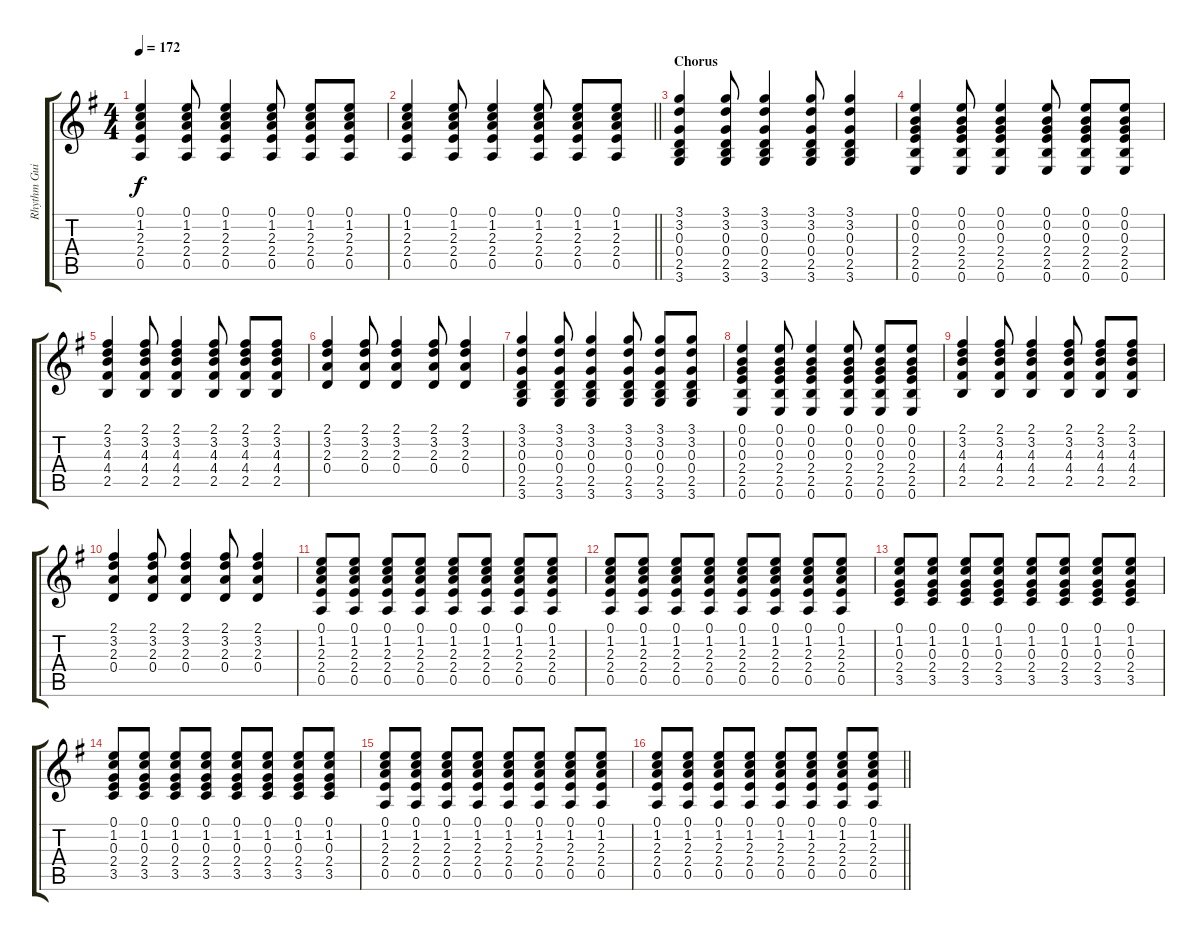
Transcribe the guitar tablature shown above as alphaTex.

\track ("Rhythm Guitar" "Rhythm Gui") {instrument electricguitarclean}
\staff {score tabs}
\tuning (E4 B3 G3 D3 A2 E2) {hide}
\ts (4 4)
\tempo 172
\clef g2
\ks g
(0.1 1.2 2.3 2.4 0.5).4{dy f} (0.1 1.2 2.3 2.4 0.5).8 (0.1 1.2 2.3 2.4 0.5).4 (0.1 1.2 2.3 2.4 0.5).8 (0.1 1.2 2.3 2.4 0.5).8 (0.1 1.2 2.3 2.4 0.5).8 |
\barLineRight lightlight
(0.1 1.2 2.3 2.4 0.5).4 (0.1 1.2 2.3 2.4 0.5).8 (0.1 1.2 2.3 2.4 0.5).4 (0.1 1.2 2.3 2.4 0.5).8 (0.1 1.2 2.3 2.4 0.5).8 (0.1 1.2 2.3 2.4 0.5).8 |
\section ("" "Chorus")
(3.1 3.2 0.3 0.4 2.5 3.6).4 (3.1 3.2 0.3 0.4 2.5 3.6).8 (3.1 3.2 0.3 0.4 2.5 3.6).4 (3.1 3.2 0.3 0.4 2.5 3.6).8 (3.1 3.2 0.3 0.4 2.5 3.6).4 |
(0.1 0.2 0.3 2.4 2.5 0.6).4 (0.1 0.2 0.3 2.4 2.5 0.6).8 (0.1 0.2 0.3 2.4 2.5 0.6).4 (0.1 0.2 0.3 2.4 2.5 0.6).8 (0.1 0.2 0.3 2.4 2.5 0.6).8 (0.1 0.2 0.3 2.4 2.5 0.6).8 |
(2.1 3.2 4.3 4.4 2.5).4 (2.1 3.2 4.3 4.4 2.5).8 (2.1 3.2 4.3 4.4 2.5).4 (2.1 3.2 4.3 4.4 2.5).8 (2.1 3.2 4.3 4.4 2.5).8 (2.1 3.2 4.3 4.4 2.5).8 |
(2.1 3.2 2.3 0.4).4 (2.1 3.2 2.3 0.4).8 (2.1 3.2 2.3 0.4).4 (2.1 3.2 2.3 0.4).8 (2.1 3.2 2.3 0.4).4 |
(3.1 3.2 0.3 0.4 2.5 3.6).4 (3.1 3.2 0.3 0.4 2.5 3.6).8 (3.1 3.2 0.3 0.4 2.5 3.6).4 (3.1 3.2 0.3 0.4 2.5 3.6).8 (3.1 3.2 0.3 0.4 2.5 3.6).8 (3.1 3.2 0.3 0.4 2.5 3.6).8 |
(0.1 0.2 0.3 2.4 2.5 0.6).4 (0.1 0.2 0.3 2.4 2.5 0.6).8 (0.1 0.2 0.3 2.4 2.5 0.6).4 (0.1 0.2 0.3 2.4 2.5 0.6).8 (0.1 0.2 0.3 2.4 2.5 0.6).8 (0.1 0.2 0.3 2.4 2.5 0.6).8 |
(2.1 3.2 4.3 4.4 2.5).4 (2.1 3.2 4.3 4.4 2.5).8 (2.1 3.2 4.3 4.4 2.5).4 (2.1 3.2 4.3 4.4 2.5).8 (2.1 3.2 4.3 4.4 2.5).8 (2.1 3.2 4.3 4.4 2.5).8 |
(2.1 3.2 2.3 0.4).4 (2.1 3.2 2.3 0.4).8 (2.1 3.2 2.3 0.4).4 (2.1 3.2 2.3 0.4).8 (2.1 3.2 2.3 0.4).4 |
(0.1 1.2 2.3 2.4 0.5).8 (0.1 1.2 2.3 2.4 0.5).8 (0.1 1.2 2.3 2.4 0.5).8 (0.1 1.2 2.3 2.4 0.5).8 (0.1 1.2 2.3 2.4 0.5).8 (0.1 1.2 2.3 2.4 0.5).8 (0.1 1.2 2.3 2.4 0.5).8 (0.1 1.2 2.3 2.4 0.5).8 |
(0.1 1.2 2.3 2.4 0.5).8 (0.1 1.2 2.3 2.4 0.5).8 (0.1 1.2 2.3 2.4 0.5).8 (0.1 1.2 2.3 2.4 0.5).8 (0.1 1.2 2.3 2.4 0.5).8 (0.1 1.2 2.3 2.4 0.5).8 (0.1 1.2 2.3 2.4 0.5).8 (0.1 1.2 2.3 2.4 0.5).8 |
(0.1 1.2 0.3 2.4 3.5).8 (0.1 1.2 0.3 2.4 3.5).8 (0.1 1.2 0.3 2.4 3.5).8 (0.1 1.2 0.3 2.4 3.5).8 (0.1 1.2 0.3 2.4 3.5).8 (0.1 1.2 0.3 2.4 3.5).8 (0.1 1.2 0.3 2.4 3.5).8 (0.1 1.2 0.3 2.4 3.5).8 |
(0.1 1.2 0.3 2.4 3.5).8 (0.1 1.2 0.3 2.4 3.5).8 (0.1 1.2 0.3 2.4 3.5).8 (0.1 1.2 0.3 2.4 3.5).8 (0.1 1.2 0.3 2.4 3.5).8 (0.1 1.2 0.3 2.4 3.5).8 (0.1 1.2 0.3 2.4 3.5).8 (0.1 1.2 0.3 2.4 3.5).8 |
(0.1 1.2 2.3 2.4 0.5).8 (0.1 1.2 2.3 2.4 0.5).8 (0.1 1.2 2.3 2.4 0.5).8 (0.1 1.2 2.3 2.4 0.5).8 (0.1 1.2 2.3 2.4 0.5).8 (0.1 1.2 2.3 2.4 0.5).8 (0.1 1.2 2.3 2.4 0.5).8 (0.1 1.2 2.3 2.4 0.5).8 |
\barLineRight lightlight
(0.1 1.2 2.3 2.4 0.5).8 (0.1 1.2 2.3 2.4 0.5).8 (0.1 1.2 2.3 2.4 0.5).8 (0.1 1.2 2.3 2.4 0.5).8 (0.1 1.2 2.3 2.4 0.5).8 (0.1 1.2 2.3 2.4 0.5).8 (0.1 1.2 2.3 2.4 0.5).8 (0.1 1.2 2.3 2.4 0.5).8
